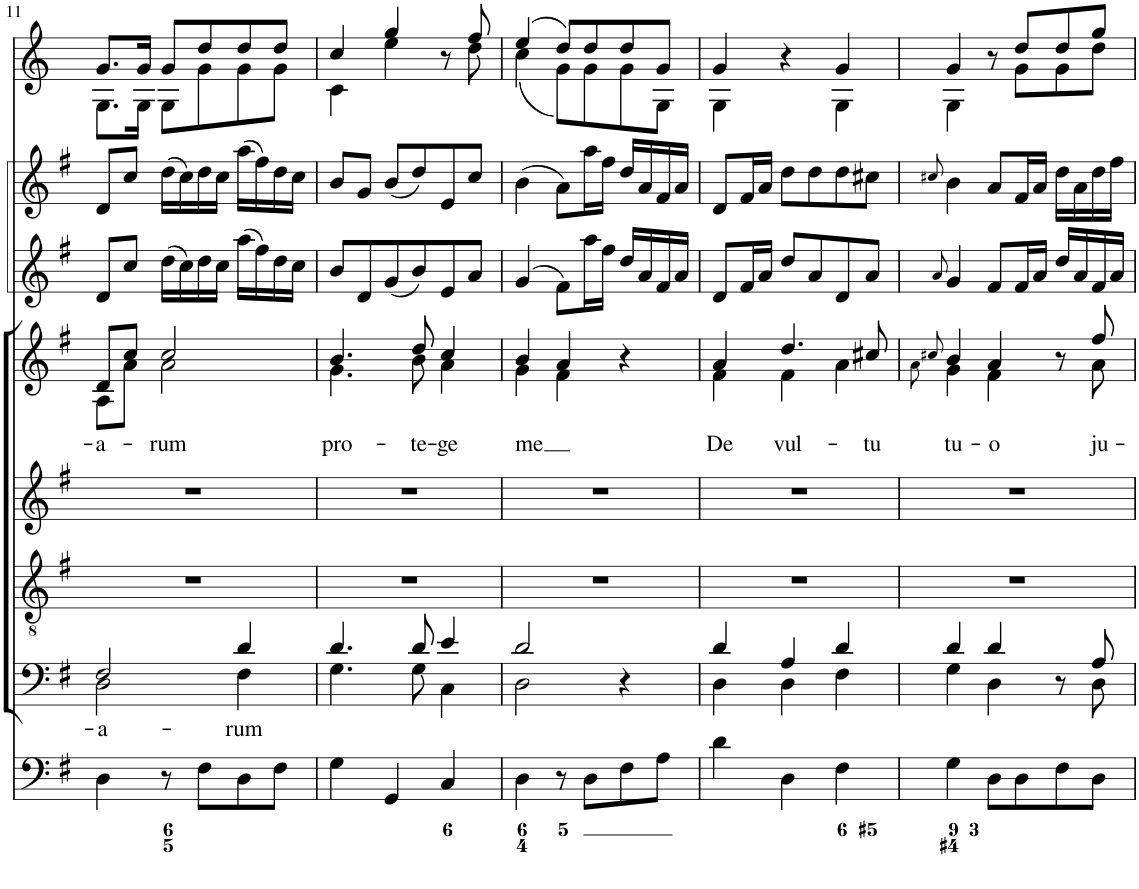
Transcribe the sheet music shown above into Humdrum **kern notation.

**kern	**kern	**text	**kern	**kern	**kern	**text	**kern	**kern	**kern
*part8	*part7	*part7	*part6	*part5	*part4	*part4	*part3	*part2	*part1
*staff8	*staff7	*staff7	*staff6	*staff5	*staff4	*staff4	*staff3	*staff2	*staff1
*I"Organ	*I"Voice	*	*I"Tenor	*I"Alto	*I"Voice	*	*I"Violin	*I"Violini	*I"Corni in G
*	*	*	*	*	*	*	*I'Vln	*I'Vln	*
!!LO:PB:g=z
*clefF4	*clefF4	*	*clefGv2	*clefG2	*clefG2	*	*clefG2	*clefG2	*clefG2
*	*	*	*	*	*	*	*	*	*Trd3c5
*k[f#]	*k[f#]	*	*k[f#]	*k[f#]	*k[f#]	*	*k[f#]	*k[f#]	*k[]
*M3/4	*M3/4	*	*M3/4	*M3/4	*M3/4	*	*M3/4	*M3/4	*M3/4
=11	=11	=11	=11	=11	=11	=11	=11	=11	=11
*	*^	*	*	*	*	*	*	*	*
!	!	!	!LO:LY:b	!	!	!	!LO:LY:b	!	!	!
*	*	*	*	*	*	*^	*	*	*	*^
4D\	2F#/	2D\	-a-	2.r	2.r	8d/L	8A\L	-a-	8d/L	8d/L	8.g/L	8.G\L
.	.	.	.	.	.	8cc/J	8a\J	.	8cc/J	8cc/J	.	.
.	.	.	.	.	.	.	.	.	.	.	16g/Jk	16G\Jk
!	!	!	!	!	!	!	!	!LO:LY:b	!	!	!	!
8r	.	.	.	.	.	2cc/	2a\	-rum	(16dd\LL	(16dd\LL	8g/L	8G\L
.	.	.	.	.	.	.	.	.	16cc\)	16cc\)	.	.
8F#\L	.	.	.	.	.	.	.	.	16dd\	16dd\	8dd/	8g\
.	.	.	.	.	.	.	.	.	16cc\JJ	16cc\JJ	.	.
!	!	!	!LO:LY:b	!	!	!	!	!	!	!	!	!
8D\	4d/	4F#\	-rum	.	.	.	.	.	(16aa\LL	(16aa\LL	8dd/	8g\
.	.	.	.	.	.	.	.	.	16ff#\)	16ff#\)	.	.
8F#\J	.	.	.	.	.	.	.	.	16dd\	16dd\	8dd/J	8g\J
.	.	.	.	.	.	.	.	.	16cc\JJ	16cc\JJ	.	.
=12	=12	=12	=12	=12	=12	=12	=12	=12	=12	=12	=12	=12
!	!	!	!	!	!	!	!	!LO:LY:b	!	!	!	!
4G\	4.d/	4.G\	.	2.r	2.r	4.b/	4.g\	pro-	8b/L	8b/L	4cc/	4c\
.	.	.	.	.	.	.	.	.	8d/	8g/J	.	.
4GG/	.	.	.	.	.	.	.	.	(8g/	(8b/L	4gg/	4ee\
!	!	!	!	!	!	!	!	!LO:LY:b	!	!	!	!
.	8d/	8G\	.	.	.	8dd/	8b\	-te-	8b/)	8dd/)	.	.
!	!	!	!	!	!	!	!	!LO:LY:b	!	!	!	!
4C/	4e/	4C\	.	.	.	4cc/	4a\	-ge	8e/	8e/	8r	8ryy
.	.	.	.	.	.	.	.	.	8a/J	8cc/J	8ff/	8dd\
=13	=13	=13	=13	=13	=13	=13	=13	=13	=13	=13	=13	=13
!	!	!	!	!	!	!	!	!LO:LY:b	!	!	!	!
4D\	2d/	2D\	.	2.r	2.r	4b/	4g\	me	(4g/	(4b\	(4ee/	(4cc\
8r	.	.	.	.	.	4a/	4f#\	.	8f#\L)	8a\L)	8dd/L)	8g\L)
8D\L	.	.	.	.	.	.	.	.	16aa\L	16aa\L	8dd/	8g\
.	.	.	.	.	.	.	.	.	16ff#\JJ	16ff#\JJ	.	.
8F#\	4r	4ryy	.	.	.	4r	4ryy	.	16dd/LL	16dd/LL	8dd/	8g\
.	.	.	.	.	.	.	.	.	16a/	16a/	.	.
8A\J	.	.	.	.	.	.	.	.	16f#/	16f#/	8g/J	8G\J
.	.	.	.	.	.	.	.	.	16a/JJ	16a/JJ	.	.
=14	=14	=14	=14	=14	=14	=14	=14	=14	=14	=14	=14	=14
!	!	!	!	!	!	!	!	!LO:LY:b	!	!	!	!
4d\	4d/	4D\	.	2.r	2.r	4a/	4f#\	De	8d/L	8d/L	4g/	4G\
.	.	.	.	.	.	.	.	.	16f#/L	16f#/L	.	.
.	.	.	.	.	.	.	.	.	16a/JJ	16a/JJ	.	.
!	!	!	!	!	!	!	!	!LO:LY:b	!	!	!	!
4D\	4A/	4D\	.	.	.	4.dd/	4f#\	vul-	8dd/L	8dd\L	4r	4ryy
.	.	.	.	.	.	.	.	.	8a/	8dd\	.	.
4F#\	4d/	4F#\	.	.	.	.	4a\	.	8d/	8dd\	4g/	4G\
!	!	!	!	!	!	!	!	!LO:LY:b	!	!	!	!
.	.	.	.	.	.	8cc#X/	.	-tu	8a/J	8cc#X\J	.	.
=15	=15	=15	=15	=15	=15	=15	=15	=15	=15	=15	=15	=15
.	.	.	.	.	.	8qcc#X/	8qa\	.	8qa/	8qcc#X/	.	.
!	!	!	!	!	!	!	!	!LO:LY:b	!	!	!	!
4G\	4d/	4G\	.	2.r	2.r	4b/	4g\	tu-	4g/	4b\	4g/	4G\
!	!	!	!	!	!	!	!	!LO:LY:b	!	!	!	!
8D\L	4d/	4D\	.	.	.	4a/	4f#\	-o	8f#/L	8a/L	8r	8ryy
8D\	.	.	.	.	.	.	.	.	16f#/L	16f#/L	8dd/L	8g\L
.	.	.	.	.	.	.	.	.	16a/JJ	16a/JJ	.	.
8F#\	8r	8ryy	.	.	.	8r	8ryy	.	16dd/LL	16dd\LL	8dd/	8g\
.	.	.	.	.	.	.	.	.	16a/	16a\	.	.
!	!	!	!	!	!	!	!	!LO:LY:b	!	!	!	!
8D\J	8A/	8D\	.	.	.	8ff#/	8a\	ju-	16f#/	16dd\	8gg/J	8dd\J
.	.	.	.	.	.	.	.	.	16a/JJ	16ff#\JJ	.	.
*	*v	*v	*	*	*	*v	*v	*	*	*	*v	*v
=	=	=	=	=	=	=	=	=	=
*-	*-	*-	*-	*-	*-	*-	*-	*-	*-
